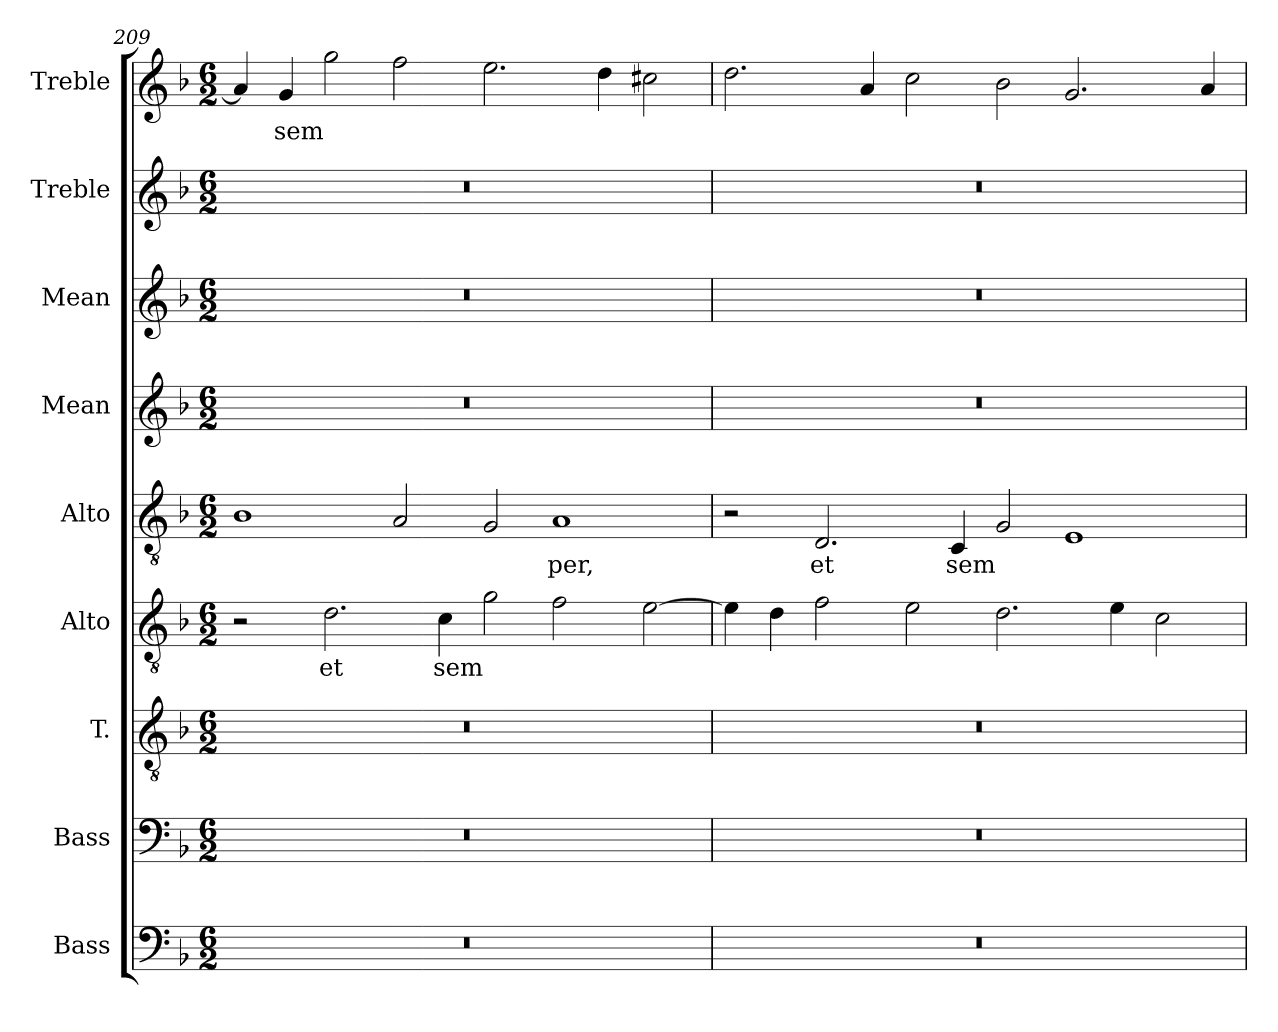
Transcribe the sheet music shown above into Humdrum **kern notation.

**kern	**kern	**kern	**kern	**text	**kern	**text	**kern	**kern	**kern	**kern	**text
*part9	*part8	*part7	*part6	*part6	*part5	*part5	*part4	*part3	*part2	*part1	*part1
*staff9	*staff8	*staff7	*staff6	*staff6	*staff5	*staff5	*staff4	*staff3	*staff2	*staff1	*staff1
*I"Bass	*I"Bass	*I"T.	*I"Alto	*	*I"Alto	*	*I"Mean	*I"Mean	*I"Treble	*I"Treble	*
*I'B.	*I'B.	*I'T.	*I'A2.	*	*I'A1.	*	*I'M.	*I'M.	*I'Tr.	*I'Tr.	*
*clefF4	*clefF4	*clefGv2	*clefGv2	*	*clefGv2	*	*clefG2	*clefG2	*clefG2	*clefG2	*
*	*	*ITrd7c12	*ITrd7c12	*	*ITrd7c12	*	*	*	*	*	*
*k[b-]	*k[b-]	*k[b-]	*k[b-]	*	*k[b-]	*	*k[b-]	*k[b-]	*k[b-]	*k[b-]	*
*F:	*F:	*F:	*F:	*	*F:	*	*F:	*F:	*F:	*F:	*
*M6/2	*M6/2	*M6/2	*M6/2	*	*M6/2	*	*M6/2	*M6/2	*M6/2	*M6/2	*
=209	=209	=209	=209	=209	=209	=209	=209	=209	=209	=209	=209
!LO:N:vis=1	!LO:N:vis=1	!LO:N:vis=1	!	!	!	!	!LO:N:vis=1	!LO:N:vis=1	!LO:N:vis=1	!	!
0.r	0.r	0.r	2r	.	1BB-i	.	0.r	0.r	0.r	4ai/]	.
!	!	!	!	!	!	!	!	!	!	!	!LO:LY:b:color=#000000
.	.	.	.	.	.	.	.	.	.	4gi/	sem
!	!	!	!	!LO:LY:b:color=#000000	!	!	!	!	!	!	!
.	.	.	2.Di\	et	.	.	.	.	.	2ggi\	.
.	.	.	.	.	2AAi/	.	.	.	.	2ffi\	.
!	!	!	!	!LO:LY:b:color=#000000	!	!	!	!	!	!	!
.	.	.	4Ci\	sem	.	.	.	.	.	.	.
.	.	.	2Gi\	.	2GGi/	.	.	.	.	2.eei\	.
!	!	!	!	!	!	!LO:LY:b:color=#000000	!	!	!	!	!
.	.	.	2Fi\	.	1AAi	per,	.	.	.	.	.
.	.	.	.	.	.	.	.	.	.	4ddi\	.
.	.	.	[>2Ei\	.	.	.	.	.	.	2cc#Xi\	.
!!LO:LB:g=z
=210	=210	=210	=210	=210	=210	=210	=210	=210	=210	=210	=210
!LO:N:vis=1	!LO:N:vis=1	!LO:N:vis=1	!	!	!	!	!LO:N:vis=1	!LO:N:vis=1	!LO:N:vis=1	!	!
0.r	0.r	0.r	4Ei\]	.	2r	.	0.r	0.r	0.r	2.ddi\	.
.	.	.	4Di\	.	.	.	.	.	.	.	.
!	!	!	!	!	!	!LO:LY:b:color=#000000	!	!	!	!	!
.	.	.	2Fi\	.	2.DDi/	et	.	.	.	.	.
.	.	.	.	.	.	.	.	.	.	4ai/	.
.	.	.	2Ei\	.	.	.	.	.	.	2cci\	.
!	!	!	!	!	!	!LO:LY:b:color=#000000	!	!	!	!	!
.	.	.	.	.	4CCi/	sem	.	.	.	.	.
.	.	.	2.Di\	.	2GGi/	.	.	.	.	2b-i\	.
.	.	.	.	.	1EEi	.	.	.	.	2.gi/	.
.	.	.	4Ei\	.	.	.	.	.	.	.	.
.	.	.	2Ci\	.	.	.	.	.	.	.	.
.	.	.	.	.	.	.	.	.	.	4ai/	.
=	=	=	=	=	=	=	=	=	=	=	=
*-	*-	*-	*-	*-	*-	*-	*-	*-	*-	*-	*-
